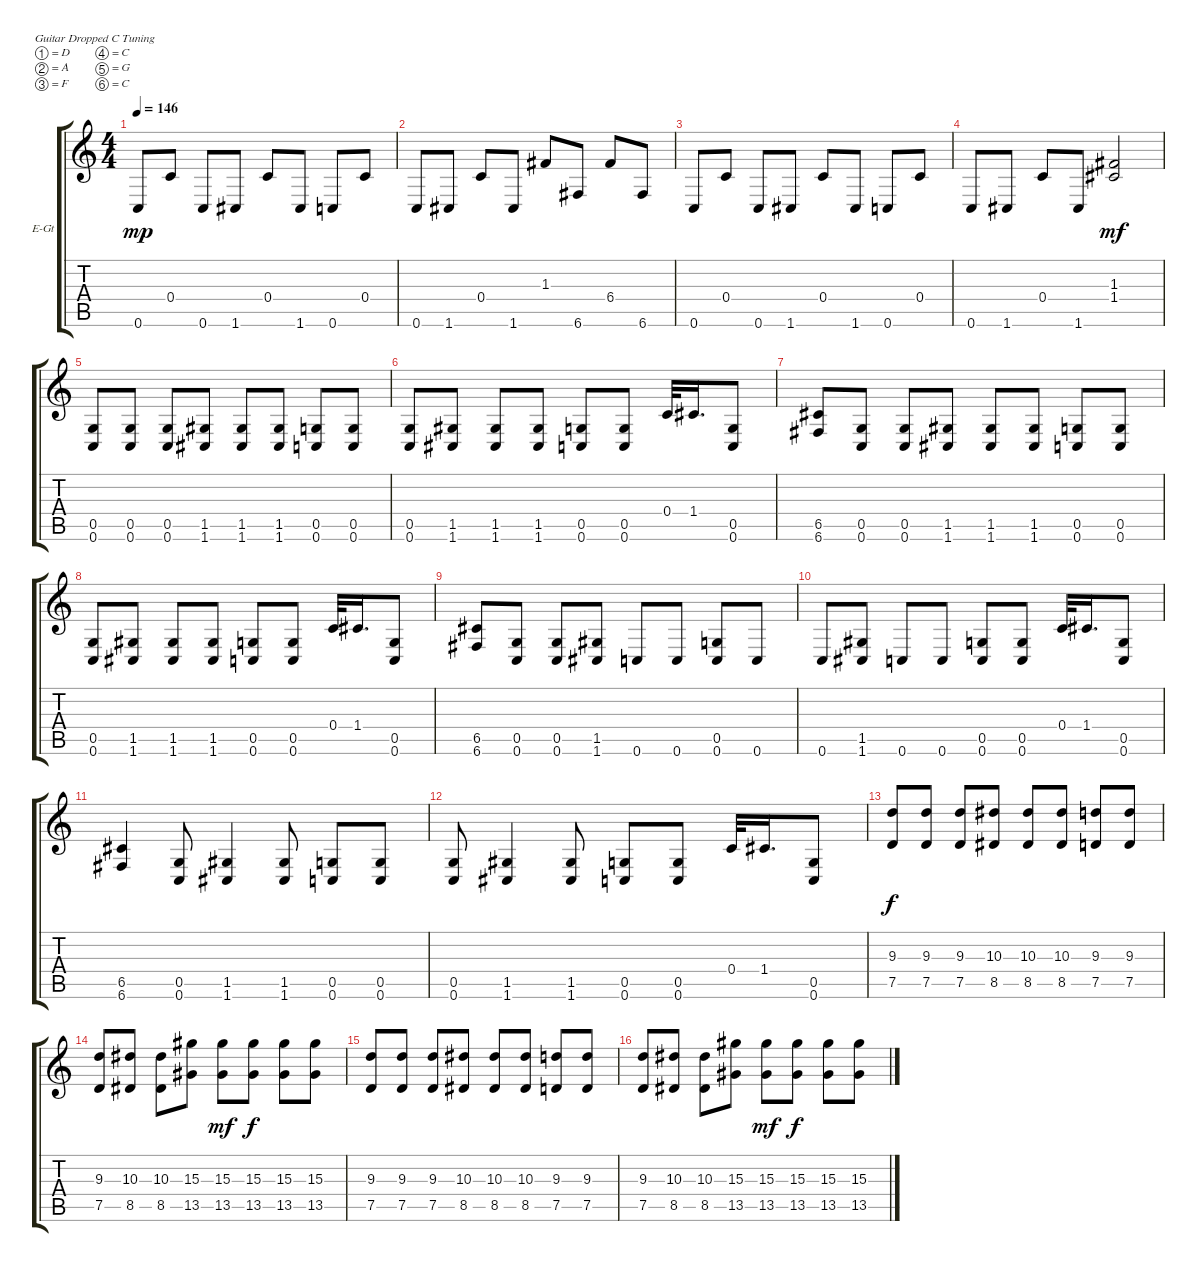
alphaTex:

\bracketExtendMode groupsimilarinstruments
\firstSystemTrackNameOrientation horizontal
\otherSystemsTrackNameOrientation horizontal
\track ("Guitar 1" "E-Gt") {instrument distortionguitar}
\staff {score tabs}
\tuning (D4 A3 F3 C3 G2 C2)
\ts (4 4)
\tempo 146
\clef g2
\ks c
0.6.8{dy mp} 0.4.8 0.6.8 1.6.8 0.4.8 1.6.8 0.6.8 0.4.8 |
0.6.8 1.6.8 0.4.8 1.6.8 1.3.8 6.6.8 6.4.8 6.6.8 |
0.6.8 0.4.8 0.6.8 1.6.8 0.4.8 1.6.8 0.6.8 0.4.8 |
0.6.8 1.6.8 0.4.8 1.6.8 (1.3 1.4).2{dy mf} |
(0.5 0.6).8 (0.5 0.6).8 (0.5 0.6).8 (1.5 1.6).8 (1.5 1.6).8 (1.5 1.6).8 (0.5 0.6).8 (0.5 0.6).8 |
(0.5 0.6).8 (1.5 1.6).8 (1.5 1.6).8 (1.5 1.6).8 (0.5 0.6).8 (0.5 0.6).8 0.4.32 1.4.16{d} (0.5 0.6).8 |
(6.5 6.6).8 (0.5 0.6).8 (0.5 0.6).8 (1.5 1.6).8 (1.5 1.6).8 (1.5 1.6).8 (0.5 0.6).8 (0.5 0.6).8 |
(0.5 0.6).8 (1.5 1.6).8 (1.5 1.6).8 (1.5 1.6).8 (0.5 0.6).8 (0.5 0.6).8 0.4.32 1.4.16{d} (0.5 0.6).8 |
(6.5 6.6).8 (0.5 0.6).8 (0.5 0.6).8 (1.5 1.6).8 0.6.8 0.6.8 (0.5 0.6).8 0.6.8 |
0.6.8 (1.5 1.6).8 0.6.8 0.6.8 (0.5 0.6).8 (0.5 0.6).8 0.4.32 1.4.16{d} (0.5 0.6).8 |
(6.5 6.6).4 (0.5 0.6).8 (1.5 1.6).4 (1.5 1.6).8 (0.5 0.6).8 (0.5 0.6).8 |
(0.5 0.6).8 (1.5 1.6).4 (1.5 1.6).8 (0.5 0.6).8 (0.5 0.6).8 0.4.32 1.4.16{d} (0.5 0.6).8 |
(9.3 7.5).8{dy f} (9.3 7.5).8 (9.3 7.5).8 (10.3 8.5).8 (10.3 8.5).8 (10.3 8.5).8 (9.3 7.5).8 (9.3 7.5).8 |
(9.3 7.5).8 (10.3 8.5).8 (10.3 8.5).8 (15.3 13.5).8 (15.3 13.5).8{dy mf} (15.3 13.5).8{dy f} (15.3 13.5).8 (15.3 13.5).8 |
(9.3 7.5).8 (9.3 7.5).8 (9.3 7.5).8 (10.3 8.5).8 (10.3 8.5).8 (10.3 8.5).8 (9.3 7.5).8 (9.3 7.5).8 |
(9.3 7.5).8 (10.3 8.5).8 (10.3 8.5).8 (15.3 13.5).8 (15.3 13.5).8{dy mf} (15.3 13.5).8{dy f} (15.3 13.5).8 (15.3 13.5).8
